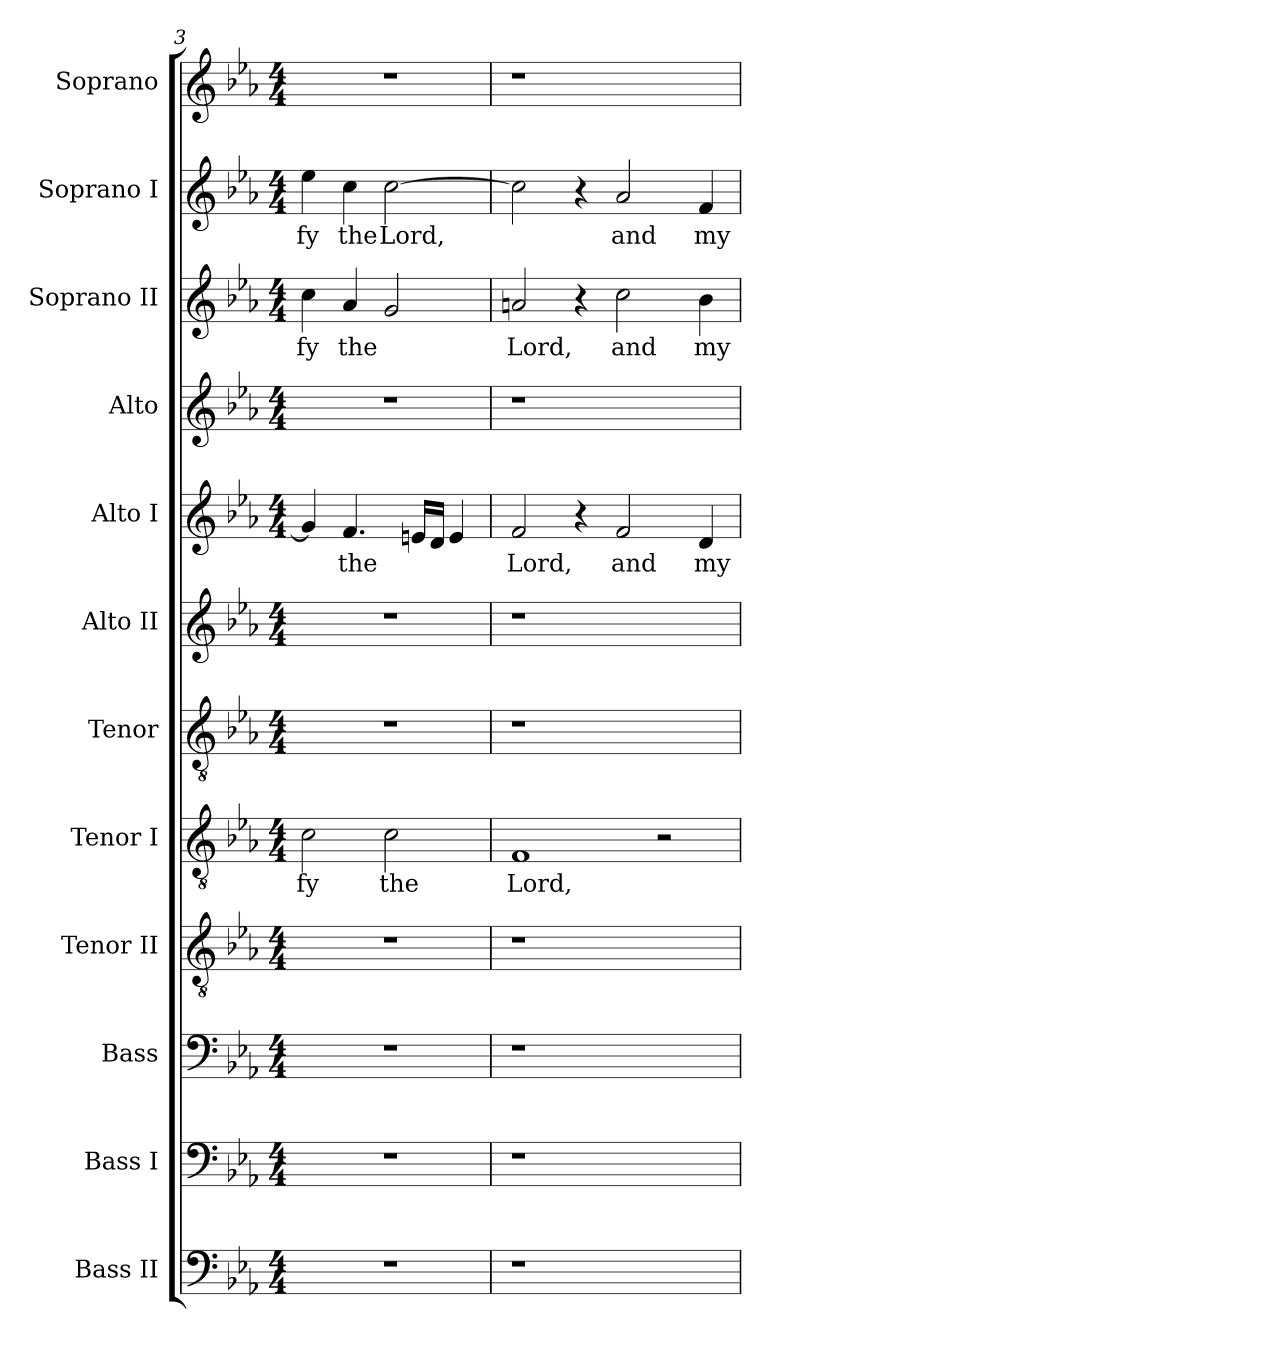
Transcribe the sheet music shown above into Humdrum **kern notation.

**kern	**kern	**kern	**kern	**kern	**text	**kern	**kern	**kern	**text	**kern	**kern	**text	**kern	**text	**kern
*part12	*part11	*part10	*part9	*part8	*part8	*part7	*part6	*part5	*part5	*part4	*part3	*part3	*part2	*part2	*part1
*staff12	*staff11	*staff10	*staff9	*staff8	*staff8	*staff7	*staff6	*staff5	*staff5	*staff4	*staff3	*staff3	*staff2	*staff2	*staff1
*I"Bass II	*I"Bass I	*I"Bass	*I"Tenor II	*I"Tenor I	*	*I"Tenor	*I"Alto II	*I"Alto I	*	*I"Alto	*I"Soprano II	*	*I"Soprano I	*	*I"Soprano
*I'BII	*I'BI	*I'B	*I'TII	*I'TI	*	*I'T	*I'AII	*I'AI	*	*I'A	*I'SII	*	*I'SI	*	*I'S
*clefF4	*clefF4	*clefF4	*clefGv2	*clefGv2	*	*clefGv2	*clefG2	*clefG2	*	*clefG2	*clefG2	*	*clefG2	*	*clefG2
*ITrd7c12	*	*ITrd7c12	*ITrd7c12	*ITrd7c12	*	*ITrd7c12	*	*	*	*	*	*	*	*	*
*k[b-e-a-]	*k[b-e-a-]	*k[b-e-a-]	*k[b-e-a-]	*k[b-e-a-]	*	*k[b-e-a-]	*k[b-e-a-]	*k[b-e-a-]	*	*k[b-e-a-]	*k[b-e-a-]	*	*k[b-e-a-]	*	*k[b-e-a-]
*E-:	*E-:	*E-:	*E-:	*E-:	*	*E-:	*E-:	*E-:	*	*E-:	*E-:	*	*E-:	*	*E-:
*M4/4	*M4/4	*M4/4	*M4/4	*M4/4	*	*M4/4	*M4/4	*M4/4	*	*M4/4	*M4/4	*	*M4/4	*	*M4/4
=3	=3	=3	=3	=3	=3	=3	=3	=3	=3	=3	=3	=3	=3	=3	=3
!	!	!	!	!	!LO:LY:b:color=#000000	!	!	!	!	!	!	!	!	!	!
!	!	!	!	!	!	!	!	!	!	!	!	!LO:LY:b:color=#000000	!	!	!
!	!	!	!	!	!	!	!	!	!	!	!	!	!	!LO:LY:b:color=#000000	!
1r	1r	1r	1r	2Ci\	-fy	1r	1r	4gi/]	.	1r	4cci\	-fy	4ee-i\	-fy	1r
!	!	!	!	!	!	!	!	!	!LO:LY:b:color=#000000	!	!	!	!	!	!
!	!	!	!	!	!	!	!	!	!	!	!	!LO:LY:b:color=#000000	!	!	!
!	!	!	!	!	!	!	!	!	!	!	!	!	!	!LO:LY:b:color=#000000	!
.	.	.	.	.	.	.	.	4.fi/	the	.	4a-i/	the	4cci\	the	.
!	!	!	!	!	!LO:LY:b:color=#000000	!	!	!	!	!	!	!	!	!	!
!	!	!	!	!	!	!	!	!	!	!	!	!	!	!LO:LY:b:color=#000000	!
.	.	.	.	2Ci\	the	.	.	.	.	.	2gi/	.	[>2cci\	Lord,	.
.	.	.	.	.	.	.	.	16eni/LL	.	.	.	.	.	.	.
.	.	.	.	.	.	.	.	16di/JJ	.	.	.	.	.	.	.
.	.	.	.	.	.	.	.	4ei/	.	.	.	.	.	.	.
=4	=4	=4	=4	=4	=4	=4	=4	=4	=4	=4	=4	=4	=4	=4	=4
!LO:N:vis=1	!LO:N:vis=1	!LO:N:vis=1	!LO:N:vis=1	!	!	!	!	!	!	!	!	!	!	!	!
!	!	!	!	!	!LO:LY:b:color=#000000	!LO:N:vis=1	!LO:N:vis=1	!	!	!	!	!	!	!	!
!	!	!	!	!	!	!	!	!	!LO:LY:b:color=#000000	!LO:N:vis=1	!	!	!	!	!
!	!	!	!	!	!	!	!	!	!	!	!	!LO:LY:b:color=#000000	!	!	!LO:N:vis=1
1r	1r	1r	1r	1FFi	Lord,	1r	1r	2fi/	Lord,	1r	2ani/	Lord,	2cci\]	.	1r
.	.	.	.	.	.	.	.	4r	.	.	4r	.	4r	.	.
!	!	!	!	!	!	!	!	!	!LO:LY:b:color=#000000	!	!	!	!	!	!
!	!	!	!	!	!	!	!	!	!	!	!	!LO:LY:b:color=#000000	!	!	!
!	!	!	!	!	!	!	!	!	!	!	!	!	!	!LO:LY:b:color=#000000	!
.	.	.	.	.	.	.	.	2fi/	and	.	2cci\	and	2a-i/	and	.
2ryy	2ryy	2ryy	2ryy	2r	.	2ryy	2ryy	.	.	2ryy	.	.	.	.	2ryy
!	!	!	!	!	!	!	!	!	!LO:LY:b:color=#000000	!	!	!	!	!	!
!	!	!	!	!	!	!	!	!	!	!	!	!LO:LY:b:color=#000000	!	!	!
!	!	!	!	!	!	!	!	!	!	!	!	!	!	!LO:LY:b:color=#000000	!
.	.	.	.	.	.	.	.	4di/	my	.	4b-i\	my	4fi/	my	.
=	=	=	=	=	=	=	=	=	=	=	=	=	=	=	=
*-	*-	*-	*-	*-	*-	*-	*-	*-	*-	*-	*-	*-	*-	*-	*-
